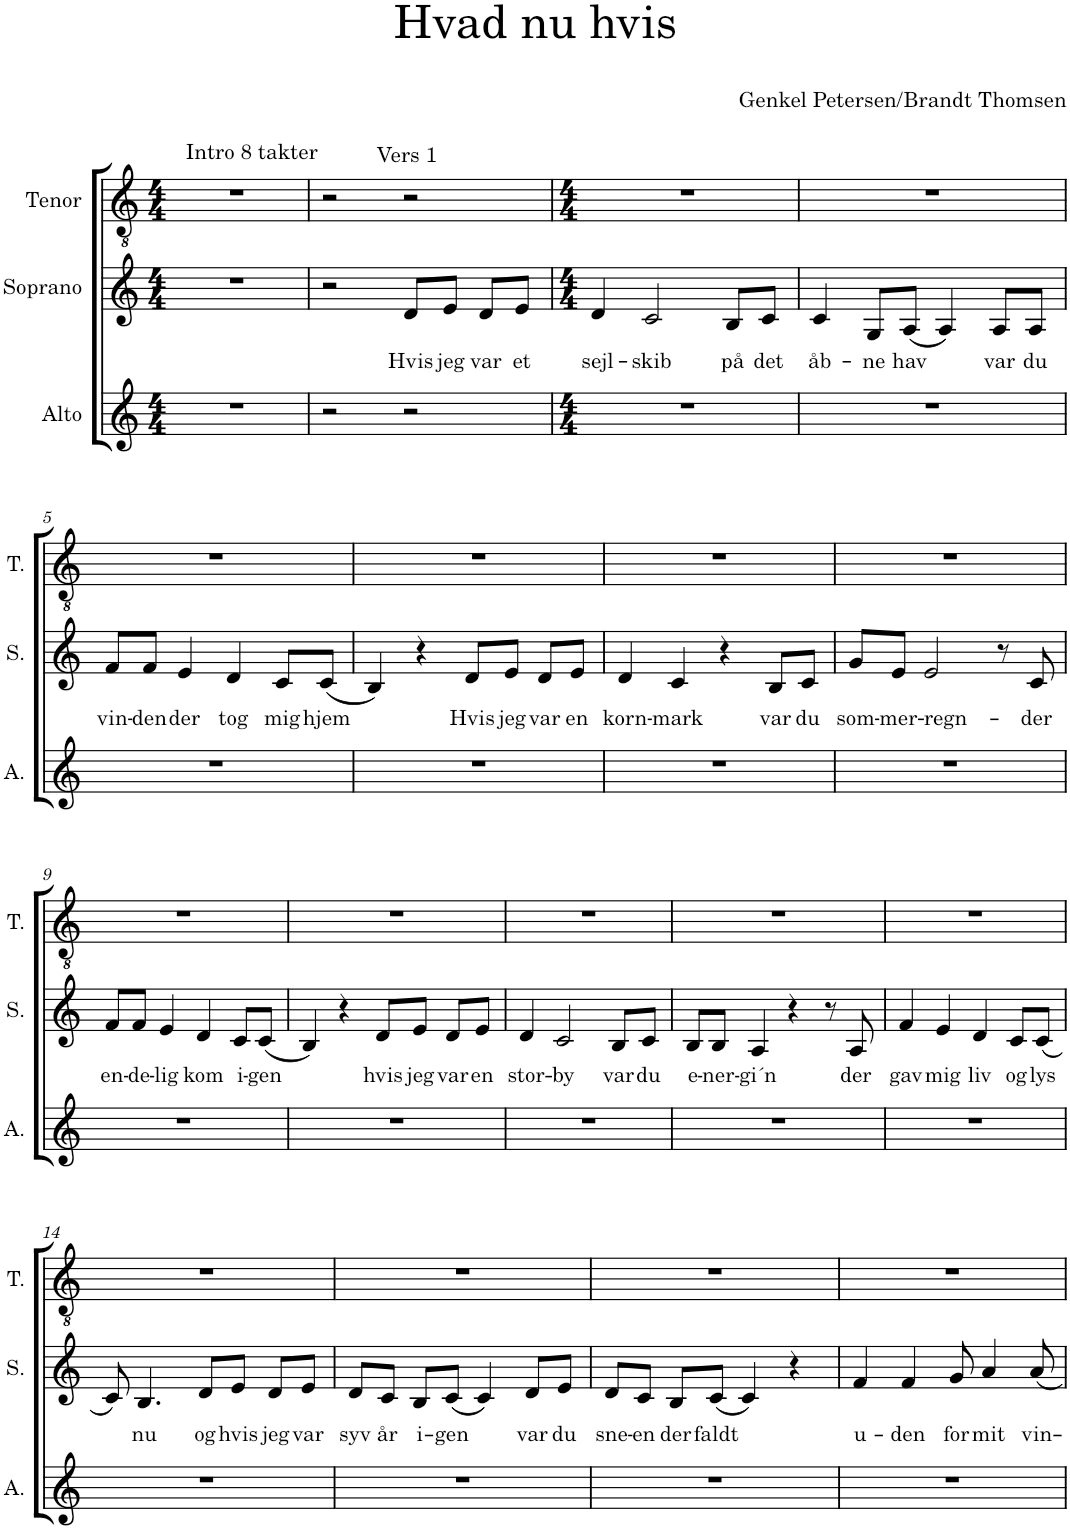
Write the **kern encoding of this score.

**kern	**kern	**text	**kern
*part3	*part2	*part2	*part1
*staff3	*staff2	*staff2	*staff1
*I"Alto	*I"Soprano	*	*I"Tenor
*I'A.	*I'S.	*	*I'T.
*clefG2	*clefG2	*	*clefGv2
*k[]	*k[]	*	*k[]
*M4/4	*M4/4	*	*M4/4
=1	=1	=1	=1
1r	1r	.	1r
=2	=2	=2	=2
2r	2r	.	2r
!	!	!LO:LY:b	!
2r	8d/L	Hvis	2r
!	!	!LO:LY:b	!
.	8e/J	jeg	.
!	!	!LO:LY:b	!
.	8d/L	var	.
!	!	!LO:LY:b	!
.	8e/J	et	.
=3	=3	=3	=3
*M4/4	*M4/4	*	*M4/4
!	!	!LO:LY:b	!
1r	4d/	sejl-	1r
!	!	!LO:LY:b	!
.	2c/	-skib	.
!	!	!LO:LY:b	!
.	8B/L	på	.
!	!	!LO:LY:b	!
.	8c/J	det	.
=4	=4	=4	=4
!	!	!LO:LY:b	!
1r	4c/	åb-	1r
!	!	!LO:LY:b	!
.	8G/L	-ne	.
!	!	!LO:LY:b	!
.	(8A/J	hav	.
.	4A/)	.	.
!	!	!LO:LY:b	!
.	8A/L	var	.
!	!	!LO:LY:b	!
.	8A/J	du	.
!!LO:LB:g=z
=5	=5	=5	=5
!	!	!LO:LY:b	!
1r	8f/L	vin-	1r
!	!	!LO:LY:b	!
.	8f/J	-den	.
!	!	!LO:LY:b	!
.	4e/	der	.
!	!	!LO:LY:b	!
.	4d/	tog	.
!	!	!LO:LY:b	!
.	8c/L	mig	.
!	!	!LO:LY:b	!
.	(8c/J	hjem	.
=6	=6	=6	=6
1r	4B/)	.	1r
.	4r	.	.
!	!	!LO:LY:b	!
.	8d/L	Hvis	.
!	!	!LO:LY:b	!
.	8e/J	jeg	.
!	!	!LO:LY:b	!
.	8d/L	var	.
!	!	!LO:LY:b	!
.	8e/J	en	.
=7	=7	=7	=7
!	!	!LO:LY:b	!
1r	4d/	korn-	1r
!	!	!LO:LY:b	!
.	4c/	-mark	.
.	4r	.	.
!	!	!LO:LY:b	!
.	8B/L	var	.
!	!	!LO:LY:b	!
.	8c/J	du	.
=8	=8	=8	=8
!	!	!LO:LY:b	!
1r	8g/L	som-	1r
!	!	!LO:LY:b	!
.	8e/J	-mer-	.
!	!	!LO:LY:b	!
.	2e/	-regn-	.
.	8r	.	.
!	!	!LO:LY:b	!
.	8c/	-der	.
!!LO:LB:g=z
=9	=9	=9	=9
!	!	!LO:LY:b	!
1r	8f/L	en-	1r
!	!	!LO:LY:b	!
.	8f/J	-de-	.
!	!	!LO:LY:b	!
.	4e/	-lig	.
!	!	!LO:LY:b	!
.	4d/	kom	.
!	!	!LO:LY:b	!
.	8c/L	i-	.
!	!	!LO:LY:b	!
.	(8c/J	-gen	.
=10	=10	=10	=10
1r	4B/)	.	1r
.	4r	.	.
!	!	!LO:LY:b	!
.	8d/L	hvis	.
!	!	!LO:LY:b	!
.	8e/J	jeg	.
!	!	!LO:LY:b	!
.	8d/L	var	.
!	!	!LO:LY:b	!
.	8e/J	en	.
=11	=11	=11	=11
!	!	!LO:LY:b	!
1r	4d/	stor-	1r
!	!	!LO:LY:b	!
.	2c/	-by	.
!	!	!LO:LY:b	!
.	8B/L	var	.
!	!	!LO:LY:b	!
.	8c/J	du	.
=12	=12	=12	=12
!	!	!LO:LY:b	!
1r	8B/L	e-	1r
!	!	!LO:LY:b	!
.	8B/J	-ner-	.
!	!	!LO:LY:b	!
.	4A/	-gi´n	.
.	4r	.	.
.	8r	.	.
!	!	!LO:LY:b	!
.	8A/	der	.
=13	=13	=13	=13
!	!	!LO:LY:b	!
1r	4f/	gav	1r
!	!	!LO:LY:b	!
.	4e/	mig	.
!	!	!LO:LY:b	!
.	4d/	liv	.
!	!	!LO:LY:b	!
.	8c/L	og	.
!	!	!LO:LY:b	!
.	(8c/J	lys	.
!!LO:LB:g=z
=14	=14	=14	=14
1r	8c/)	.	1r
!	!	!LO:LY:b	!
.	4.B/	nu	.
!	!	!LO:LY:b	!
.	8d/L	og	.
!	!	!LO:LY:b	!
.	8e/J	hvis	.
!	!	!LO:LY:b	!
.	8d/L	jeg	.
!	!	!LO:LY:b	!
.	8e/J	var	.
=15	=15	=15	=15
!	!	!LO:LY:b	!
1r	8d/L	syv	1r
!	!	!LO:LY:b	!
.	8c/J	år	.
!	!	!LO:LY:b	!
.	8B/L	i-	.
!	!	!LO:LY:b	!
.	(8c/J	-gen	.
.	4c/)	.	.
!	!	!LO:LY:b	!
.	8d/L	var	.
!	!	!LO:LY:b	!
.	8e/J	du	.
=16	=16	=16	=16
!	!	!LO:LY:b	!
1r	8d/L	sne-	1r
!	!	!LO:LY:b	!
.	8c/J	-en	.
!	!	!LO:LY:b	!
.	8B/L	der	.
!	!	!LO:LY:b	!
.	(8c/J	faldt	.
.	4c/)	.	.
.	4r	.	.
=17	=17	=17	=17
!	!	!LO:LY:b	!
1r	4f/	u-	1r
!	!	!LO:LY:b	!
.	4f/	-den	.
!	!	!LO:LY:b	!
.	8g/	for	.
!	!	!LO:LY:b	!
.	4a/	mit	.
!	!	!LO:LY:b	!
.	8a/	vin-	.
=	=	=	=
*-	*-	*-	*-
